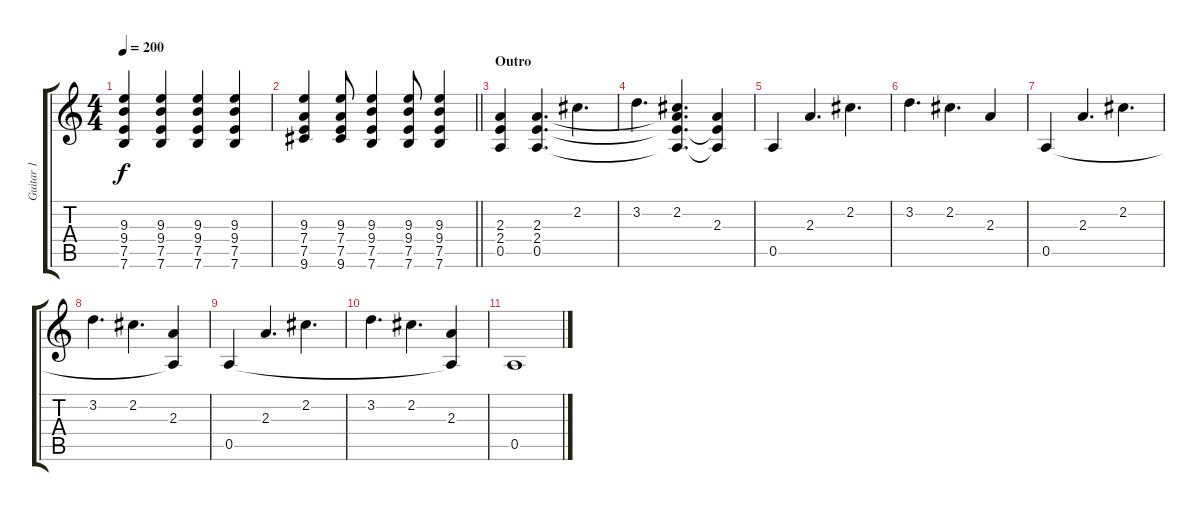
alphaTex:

\track ("Guitar 1" "Guitar 1") {instrument distortionguitar}
\staff {score tabs}
\tuning (E4 B3 G3 D3 A2 E2) {hide}
\ts (4 4)
\tempo 200
\clef g2
\ks c
(9.3 9.4 7.5 7.6).4{dy f} (9.3 9.4 7.5 7.6).4 (9.3 9.4 7.5 7.6).4 (9.3 9.4 7.5 7.6).4 |
\barLineRight lightlight
(9.3 7.4 7.5 9.6).4 (9.3 7.4 7.5 9.6).8 (9.3 9.4 7.5 7.6).4 (9.3 9.4 7.5 7.6).8 (9.3 9.4 7.5 7.6).4 |
\section ("" "Outro")
(2.3 2.4 0.5).4 (2.3 2.4 0.5).4{d} 2.2.4{d} |
3.2.4{d} (2.2 2.3{t} 2.4{t} 0.5{t}).4{d} (2.3 2.4{t} 0.5{t}).4 |
0.5.4 2.3.4{d} 2.2.4{d} |
3.2.4{d} 2.2.4{d} 2.3.4 |
0.5.4{volume 0} 2.3.4{d} 2.2.4{d} |
3.2.4{d} 2.2.4{d} (2.3 0.5{t}).4 |
0.5.4 2.3.4{d} 2.2.4{d} |
3.2.4{d} 2.2.4{d} (2.3 0.5{t}).4 |
0.5.1
